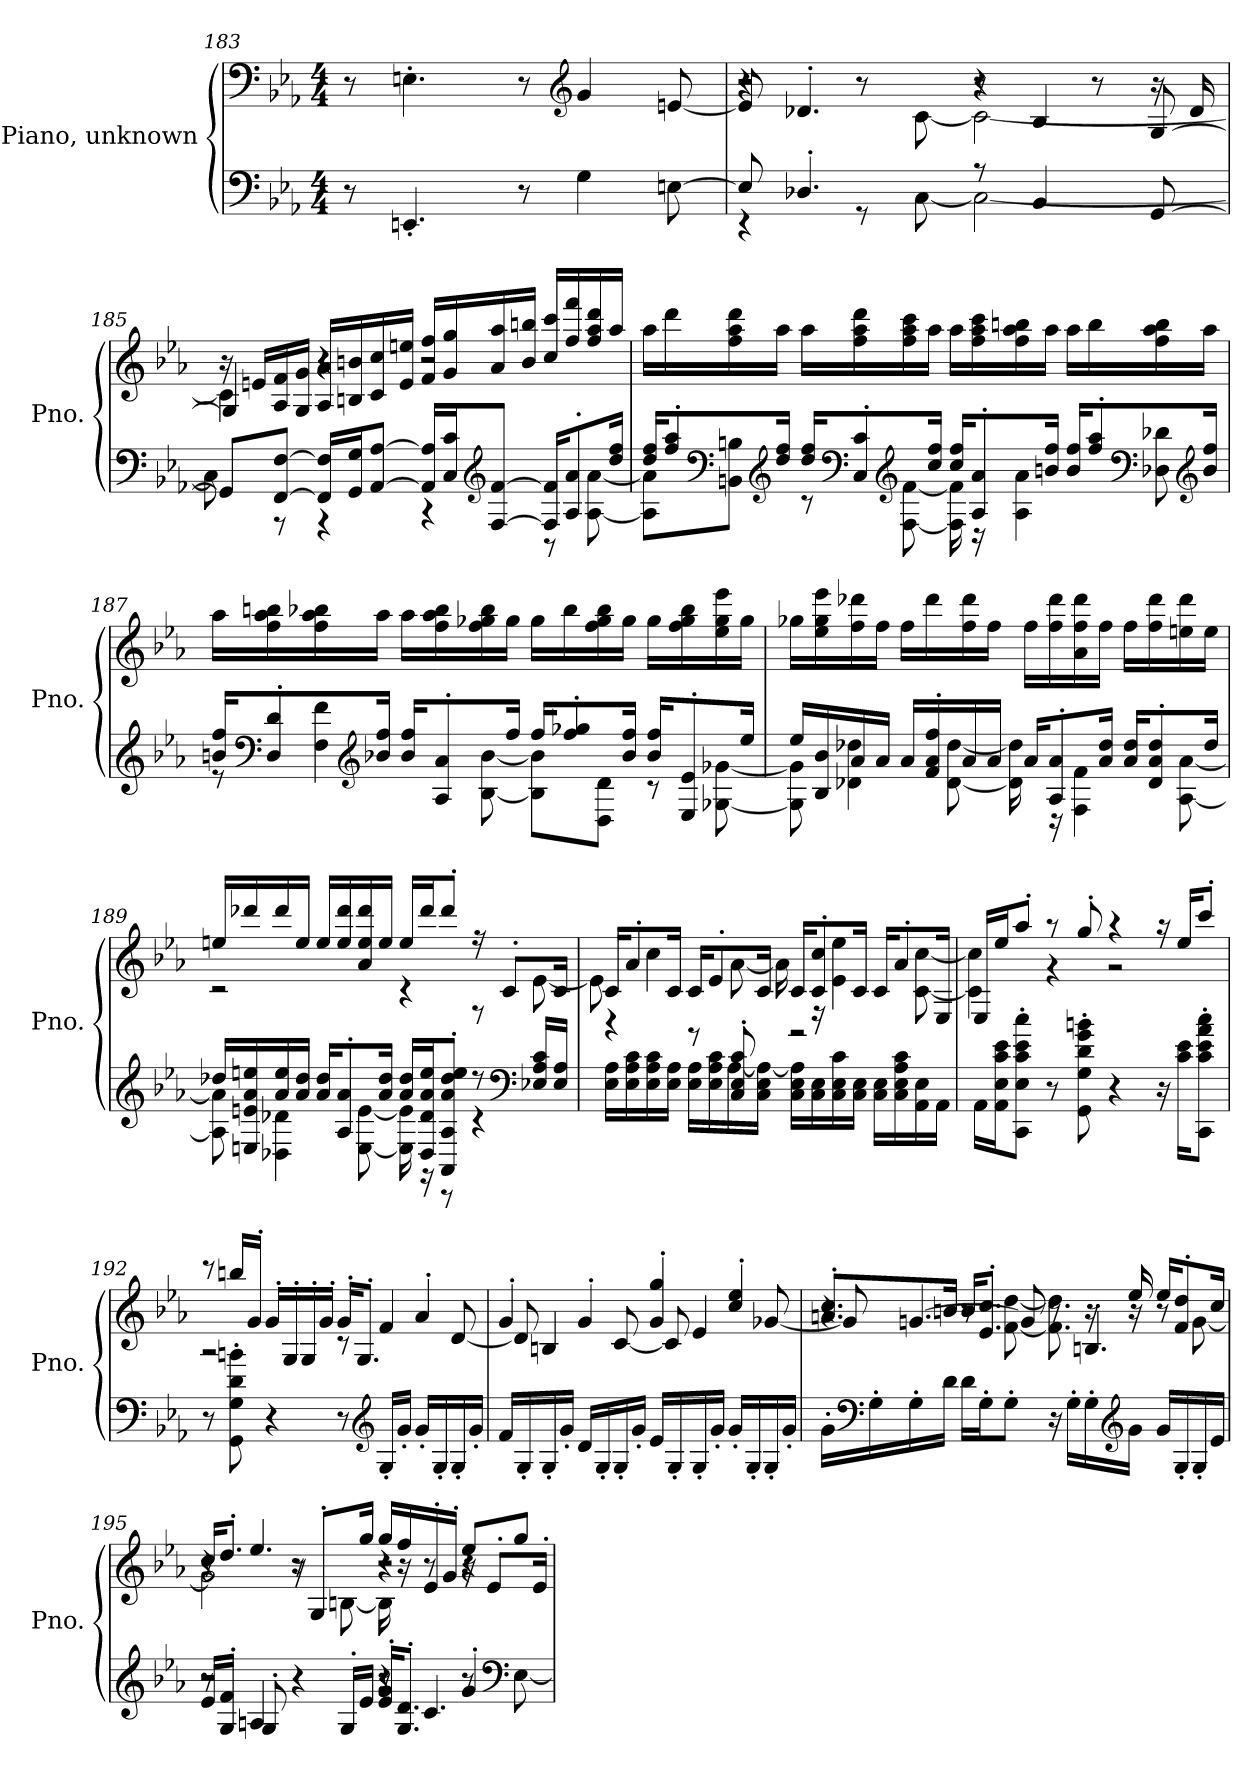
**kern	**kern
*part1	*part1
*staff2	*staff1
*I"Piano, unknown	*
*I'Pno.	*
*clefF4	*clefF4
*k[b-e-a-]	*k[b-e-a-]
*M4/4	*M4/4
=183	=183
8r	8r
4.EEn'/	4.En'\
8r	8r
*	*clefG2
4G\	4g/
[8En\	[8en/
=184	=184
*^	*^
*	*	*	*^
8E/]	4r	8e/]	4r	2r
4.D-X'/	.	4.d-X'/	.	.
.	8r	.	8r	.
.	[8C\	.	[8c\	.
8r	2C\_	8r	2c\_	4r
4BB-/	.	4B-/	.	.
.	.	.	.	8r
[8GG/	.	16r	.	[8G/
.	.	16d-/	.	.
!!LO:LB:g=z	!!	!!
=185	=185	=185	=185	=185
8GG/L]	8C\]	16r	4c\]	4G/]
.	.	16en/LL	.	.
[8FF/ [8F/J	8r	16A-/ 16f/	.	.
.	.	16G/ 16g/JJ	.	.
16FF/] 16F/]LL	4r	16A-/ 16a-/LL	4r	4r
16GG/ 16G/J	.	16Bn/ 16bn/	.	.
[8AA-/ [8A-/J	.	16c/ 16cc/	.	.
.	.	16e/ 16een/JJ	.	.
16AA-/] 16A-/]LL	4r	16f/ 16ff/LL	2r	2r
16C/ 16c/J	.	16g/ 16gg/	.	.
*clefG2	*	*	*	*
[8F/ [8f/J	.	16a-/ 16aa-/	.	.
.	.	16b/ 16bbn/JJ	.	.
16F/] 16f/]KL	8r	16cc/ 16ccc/LL	.	.
8A-/' 8a-/'	.	16ff/ 16fff/	.	.
.	[8A-\ [8a-\	16ff/ 16aa-/ 16ddd/	.	.
16dd/ 16ff/Jk	.	16aa-/JJ	.	.
*	*	*v	*v	*v
!!LO:LB:g=z
=186	=186	=186
16dd/ 16ff/KL	8A-\] 8a-\]L	16aa-\LL
8ff/' 8aa-/'	.	16ddd\
*clefF4	*	*
.	8BBn\ 8Bn\J	16ff\ 16aa-\ 16ddd\
*clefG2	*	*
16dd/ 16ff/Jk	.	16aa-\JJ
16dd/ 16ff/KL	8r	16aa-\LL
*clefF4	*	*
8C/' 8c/'	.	16ff\ 16aa-\ 16ddd\
*clefG2	*	*
.	[8F\ [8f\	16ff\ 16aa-\ 16ccc\
16cc/ 16ff/Jk	.	16aa-\JJ
16cc/ 16ff/KL	16F\] 16f\]	16aa-\LL
8A-/' 8a-/'	16r	16ff\ 16aa-\ 16ccc\
.	4A-\ 4a-\	16ff\ 16aa-\ 16bbn\
16bn/ 16ff/Jk	.	16aa-\JJ
16b/ 16ff/KL	.	16aa-\LL
8ff/' 8aa-/'	.	16bb\
*clefF4	*	*
.	8D-X\ 8d-X\	16ff\ 16aa-\ 16bb\
*clefG2	*	*
16b/ 16ff/Jk	.	16aa-\JJ
!!LO:LB:g=z
=187	=187	=187
16bn/ 16ff/KL	8r	16aa-\LL
*clefF4	*	*
8D/' 8d/'	.	16ff\ 16aa-\ 16bbn\
.	4F\ 4f\	16ff\ 16aa-\ 16bb-X\
*clefG2	*	*
16b-X/ 16ff/Jk	.	16aa-\JJ
16b-/ 16ff/KL	.	16aa-\LL
8A-/' 8a-/'	.	16ff\ 16aa-\ 16bb-\
.	[8B-\ [8b-\	16ff\ 16gg-X\ 16bb-\
16ff/Jk	.	16gg-\JJ
16ff/KL	8B-\] 8b-\]L	16gg-\LL
8ff/' 8gg-X/'	.	16bb-\
.	8D\ 8d\J	16ff\ 16gg-\ 16bb-\
16b-/ 16ff/Jk	.	16gg-\JJ
16b-/ 16ff/KL	8r	16gg-\LL
8E-/' 8e-/'	.	16ff\ 16gg-\ 16bb-\
.	[8G-X\ [8g-X\	16ee-\ 16gg-\ 16eee-\
16ee-/Jk	.	16gg-\JJ
!!LO:PB:g=z
=188	=188	=188
16ee-/LL	8G-\] 8g-\]	16gg-X\LL
16B-/ 16b-/	.	16ee-\ 16gg-\ 16eee-\
16a-/	4d-X\ 4dd-X\	16ff\ 16ddd-X\
16a-/JJ	.	16ff\JJ
16a-/LL	.	16ff\LL
16f/' 16a-/' 16ff/'	.	16ddd-\
16a-/	[8d-\ [8dd-\	16ff\ 16ddd-\
16a-/JJ	.	16ff\JJ
16a-/KL	16d-\] 16dd-\]	16ff\LL
8A-/' 8a-/'	16r	16ff\ 16ddd-\
.	4F\ 4f\	16a-\ 16ff\ 16ddd-\
16a-/ 16dd-/Jk	.	16ff\JJ
16a-/ 16dd-/KL	.	16ff\LL
8d-/' 8a-/' 8dd-/'	.	16ff\ 16ddd-\
.	[8A-\ [8a-\	16een\ 16ddd-\
16dd-/Jk	.	16ee\JJ
=189	=189	=189
*	*	*^
16dd-X/LL	8A-\] 8a-\]	16een/LL	2r
16En/ 16en/ 16a-/ 16een/	.	16ddd-X/	.
16a-/ 16ee/	4D-X\ 4d-X\	16ddd-/	.
16a-/ 16dd-/JJ	.	16ee/JJ	.
16a-/ 16dd-/KL	.	16ee/LL	.
8A-/' 8a-/'	.	16ee/ 16ddd-/	.
.	[8E\ [8e\	16a-/ 16ee/ 16ddd-/	.
16a-/ 16dd-/Jk	.	16ee/JJ	.
16a-/ 16dd-/LL	16E\] 16e\]	16ee/LL	4r
16D-/ 16d-/ 16a-/ 16ee/J	16r	16ddd-/J	.
8AA-/' 8A-/' 8a-/' 8dd-/' 8ee/'J	8r	8ddd-'/J	.
8r	4r	16r	8r
.	.	8c'/L	.
*clefF4	*	*	*
16E-X/ 16A-/ 16c/LL	.	.	[8e-\
16E-/ 16A-/JJ	.	16c/Jk	.
!!LO:LB:g=z	!!
=190	=190	=190	=190
4r	16E-\ 16A-\LL	16c/KL	8e-\]
.	16E-\ 16A-\ 16c\	8a-'/	.
.	16E-\ 16A-\ 16c\	.	4cc\
.	16E-\ 16A-\JJ	16c/Jk	.
8r	16E-\ 16A-\LL	16c/KL	.
.	16E-\ 16A-\ 16c\	8e-'/	.
8C/' 8E-/' 8c/'	[16A-\	.	[8a-\
.	16C\ 16E-\ 16A-\_JJ	16c/Jk	.
2r	16C\ 16E-\ 16A-\]LL	16c/KL	16a-\]
.	16C\ 16E-\	8c/' 8cc/'	16r
.	16C\ 16E-\ 16c\	.	4e-\ 4ee-\
.	16C\ 16E-\JJ	16c/Jk	.
.	16C\ 16E-\LL	16c/KL	.
.	16C\ 16E-\ 16A-\ 16c\	8a-'/	.
.	16AA-\ 16E-\	.	[8c\ [8cc\
.	16AA-\JJ	16E-/Jk	.
*v	*v	*	*
=191	=191	=191
16AA-\LL	16E-/LL	4c\] 4cc\]
16AA-\ 16E-\ 16c\ 16e-\J	16ee-/J	.
8CC\' 8E-\' 8c\' 8e-\' 8cc\'J	8aa-'/J	.
8r	8r	4r
8GG\' 8G\' 8d\' 8g\' 8bn\'	8gg'/	.
4r	4r	2r
16r	16r	.
16c\ 16e-\KL	16ee-/KL	.
8CC\' 8c\' 8e-\' 8a-\' 8cc\'J	8ccc'/J	.
!!LO:LB:g=z	!!
=192	=192	=192
8r	8r	2r
8GG\' 8G\' 8d\' 8bn\'	16bbn/LL	.
.	16g'/JJ	.
4r	16g'/LL	.
.	16G'/	.
.	16G'/	.
.	16g'/JJ	.
8r	16g'/KL	8r
.	8.G'/J	.
*clefG2	*	*
16G'/LL	.	4f/
16g'/JJ	.	.
16g'/LL	4a-'/	.
16G'/	.	.
16G'/	.	[8d/
16g'/JJ	.	.
=193	=193	=193
16f/LL	4g'/	8d/]
16G'/	.	.
16G'/	.	4Bn/
16g'/JJ	.	.
16d/LL	4g'/	.
16G'/	.	.
16G'/	.	[8c/
16g'/JJ	.	.
16e-/LL	4g/' 4gg/'	8c/]
16G'/	.	.
16G'/	.	4e-/
16g'/JJ	.	.
16g'/LL	4cc/' 4ee-/'	.
16G'/	.	.
16G'/	.	[8g-X/
16g'/JJ	.	.
!!LO:LB:g=z
=194	=194	=194
*	*	*^
16g'\LL	8.an/' 8.cc/'L	4r	8g-/]
*clefF4	*	*	*
16G'\	.	.	.
16G'\	.	.	[4.gn/
16d\JJ	16bn/Jk	.	.
16d\LL	16b/KL	8r	.
16G'\J	8.e-/' 8.cc/'J	.	.
8G'\J	.	[8f\ [8dd\	.
16r	8r	8.f\] 8.dd\]	8g/]
16G'\LL	.	.	.
16G'\	16r	.	4.Bn'/
*clefG2	*	*	*
16g\JJ	16ee-/	16r	.
16g/LL	16ee-/KL	8r	.
16G'/	8f/' 8dd/'	.	.
16G'/	.	[8g\	.
16e-/JJ	16cc/Jk	.	.
=195	=195	=195	=195
*^	*	*	*^
*	*^	*	*	*	*
16e-/LL	2r	8r	16cc/KL	2g\]	8r	4r
16G/' 16f/'JJ	.	.	8.dd'/J	.	.	.
4An/	.	8G'/	.	.	4.ee-/	.
.	.	4r	16r	.	.	8r
.	.	.	8G'/L	.	.	.
16G'/LL	.	.	.	.	.	[8Bn\
16e-/JJ	.	.	16gg/Jk	.	.	.
16e-/' 16g/'KL	4r	8r	16gg/LL	2r	4r	16B\]
8.G/' 8.d/'J	.	.	16ff/	.	.	16r
.	.	4.c/	16e-'/	.	.	8r
.	.	.	16g'/JJ	.	.	.
4g'/	8r	.	16r	.	8ee-/L	4r
.	.	.	8e-'/L	.	.	.
*clefF4	*	*	*	*	*	*
.	[8E-\	.	.	.	8gg/J	.
.	.	.	16e-'/Jk	.	.	.
*v	*v	*v	*	*	*	*
*	*v	*v	*v	*v
=	=
*-	*-
